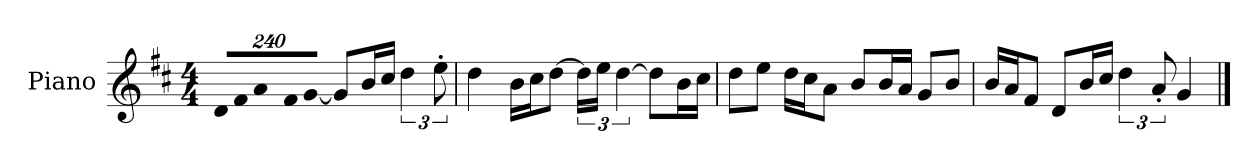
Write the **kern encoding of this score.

**kern
*part1
*staff1
*I"Piano
*I'P-no
*clefG2
*k[f#c#]
*M4/4
*MM90
*Xbrackettup
=1
!LO:N:vis=16
1920%137d/LL
!LO:N:vis=16
1920%137f#/J
!LO:N:vis=8
960%137a/
!LO:N:vis=16
1920%137f#/K
!LO:N:vis=8
[960%137g/J
8g/L]
16b/L
16cc#/JJ
*brackettup
6dd\
12ee'\
=2
4dd\
16b\LL
16cc#\J
[8dd\J
24dd\LL]
24ee\JJ
[6dd\
8dd\L]
16b\L
16cc#\JJ
=3
8dd\L
8ee\J
16dd\LL
16cc#\J
8a\J
8b/L
16b/L
16a/JJ
8g/L
8b/J
=4
16b/LL
16a/J
8f#/J
8d/L
16b/L
16cc#/JJ
6dd\
12a'/
4g/
==
*-
